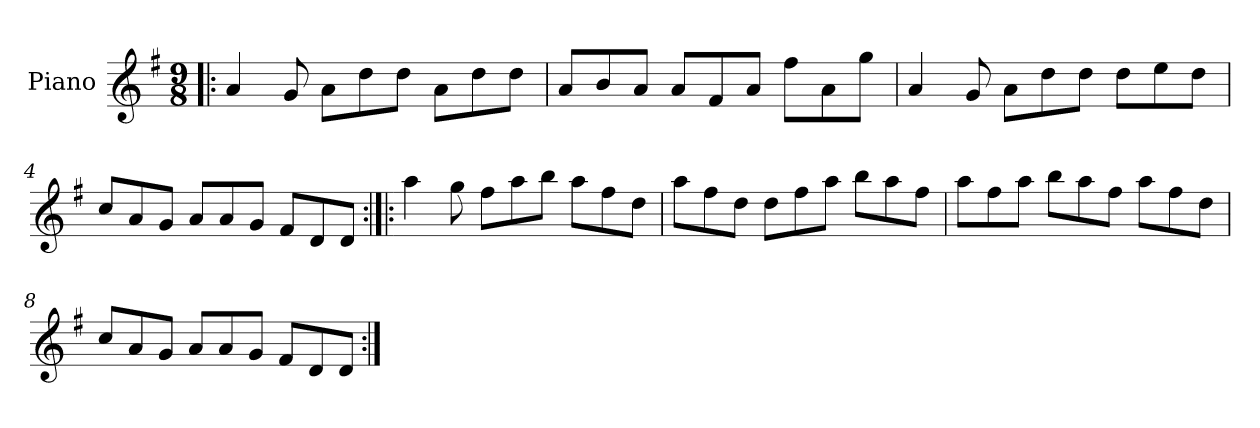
**kern
*part1
*staff1
*I"Piano
*I'Pno
*clefG2
*k[f#]
*A:dor
*M9/8
=1!|:
4a/
8g/
8a\L
8dd\
8dd\J
8a\L
8dd\
8dd\J
=2
8a/L
8b/
8a/J
8a/L
8f#/
8a/J
8ff#\L
8a\
8gg\J
=3
4a/
8g/
8a\L
8dd\
8dd\J
8dd\L
8ee\
8dd\J
!!LO:LB:g=z
=4
8cc/L
8a/
8g/J
8a/L
8a/
8g/J
8f#/L
8d/
8d/J
=5:|!|:
4aa\
8gg\
8ff#\L
8aa\
8bb\J
8aa\L
8ff#\
8dd\J
=6
8aa\L
8ff#\
8dd\J
8dd\L
8ff#\
8aa\J
8bb\L
8aa\
8ff#\J
=7
8aa\L
8ff#\
8aa\J
8bb\L
8aa\
8ff#\J
8aa\L
8ff#\
8dd\J
!!LO:LB:g=z
=8
8cc/L
8a/
8g/J
8a/L
8a/
8g/J
8f#/L
8d/
8d/J
=:|!
*-
